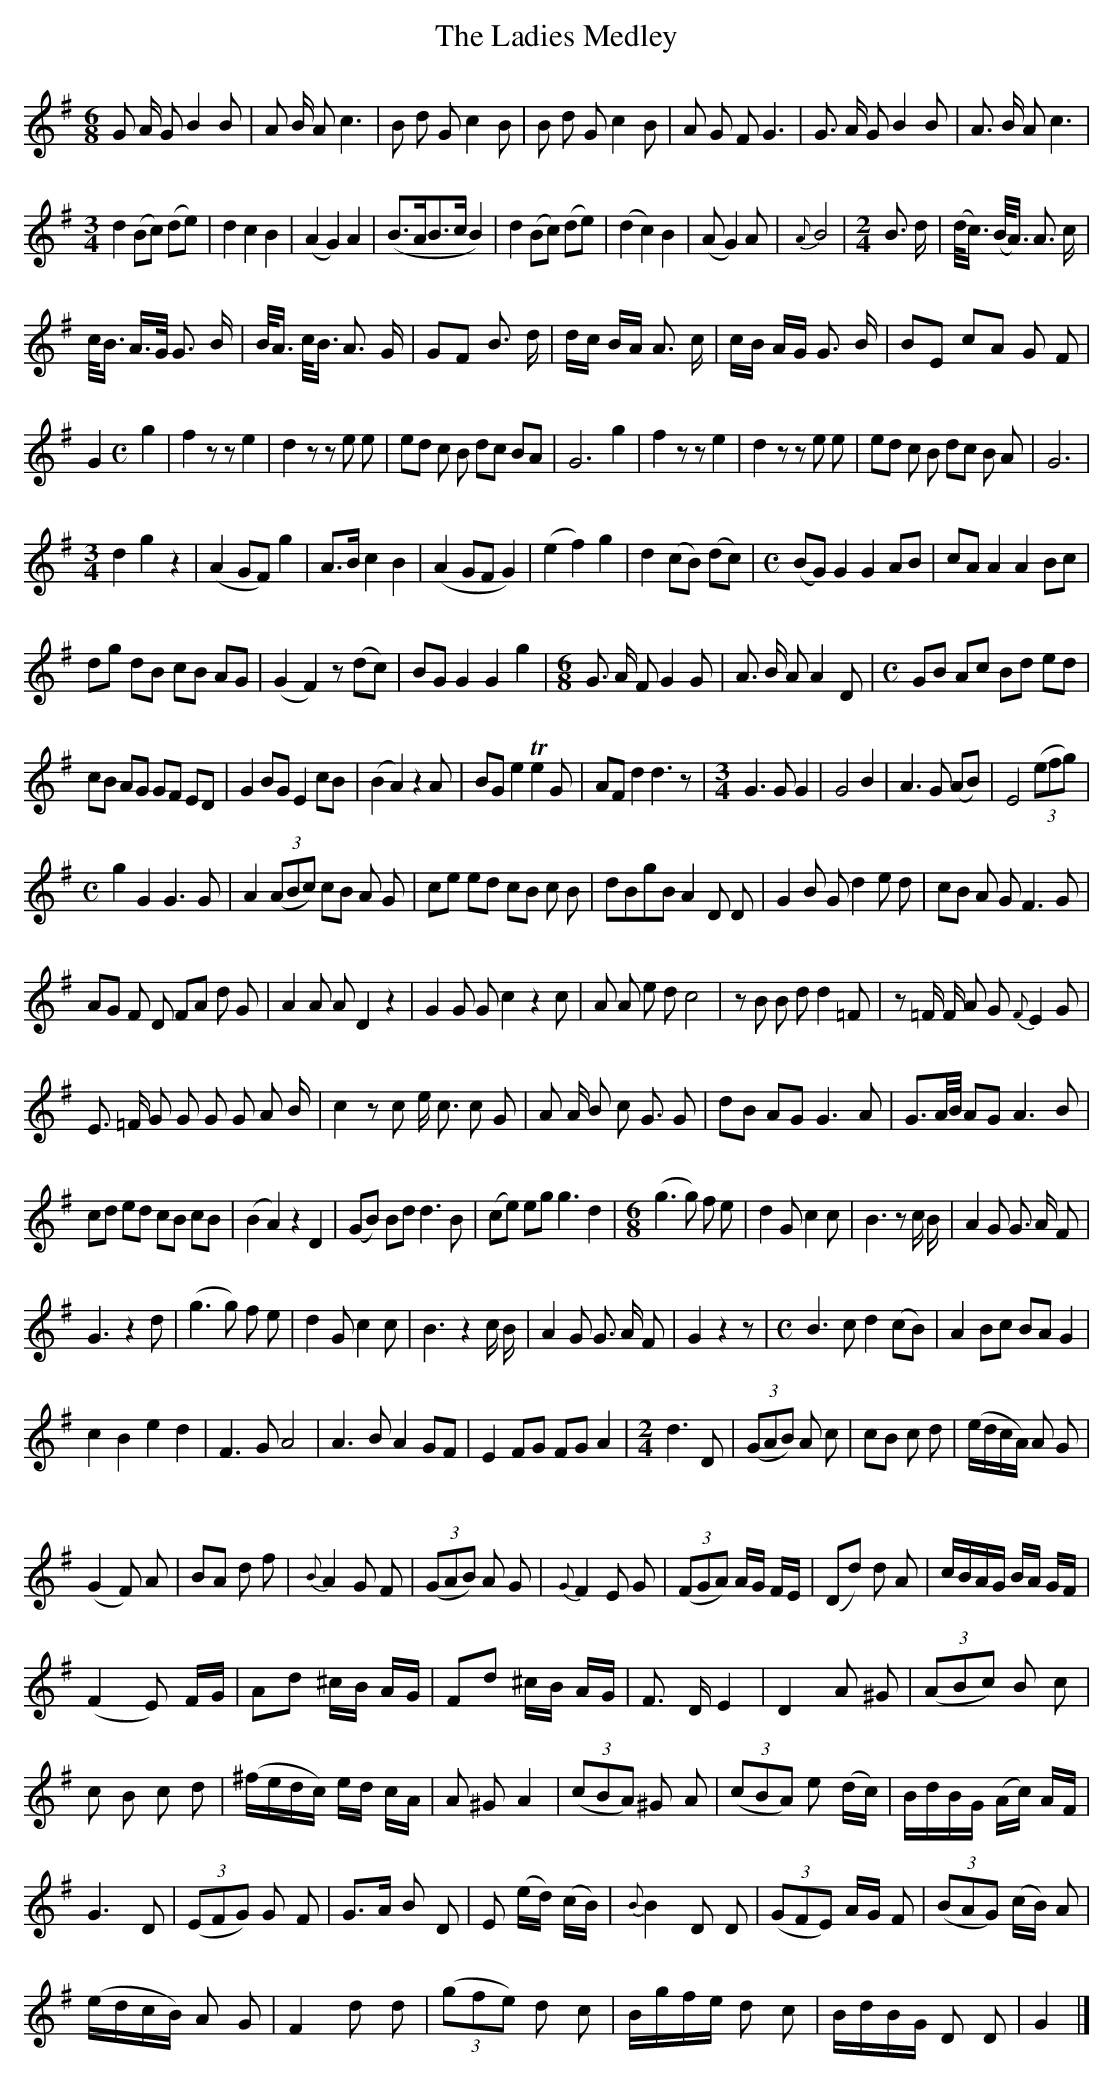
X:1
T: The Ladies Medley
M: 6/8
L: 1/8
K: G
G A/2 GB2B|A B/2 Ac3|B d G c2B|B d Gc2B|A G F G3|G3/2 A/2 GB2B|A3/2 B/2 Ac3|
[M: 3/4]d2 (Bc) (de)|d2c2B2|(A2G2)A2|(B>AB>cB2)|d2(Bc) (de)|(d2c2)B2|(AG2)A|{A}B4|[M: 2/4]B3/2 d/2|(d/2<c/2) (B/2<A/2) A3/2 c/2|
c/2<B/2 A/2>G/2 G3/2 B/2|B/2<A/2 c/2<B/2 A3/2 G/2|GF B3/2 d/2|d/2c/2 B/2A/2 A3/2 c/2|c/2B/2 A/2G/2 G3/2 B/2|BE cA G F|
G2[M: C]g2|f2zze2|d2zze e|ed c B dc BA|G6g2|f2zze2|d2 zze e|ed c B dc B A|G6|
[M: 3/4]d2g2z2|(A2GF)g2|A>B c2B2|(A2GFG2)|(e2f2)g2|d2(cB) (dc)| [M: C](BG)G2G2AB|cA A2A2Bc|
dg dB cB AG|(G2F2)z(dc)|BGG2G2g2|[M: 6/8]G3/2 A/2 F G2G|A3/2 B/2 A A2 D|[M: C]GB Ac Bd ed|
cB AG GF ED|G2BGE2cB|(B2A2)z2A|BGe2+trill+e2G|AFd2d3z|[M: 3/4]G3GG2|G4B2|A3G (AB)|E4((3efg)|
[M: C]g2G2G3G|A2((3ABc) cB A G|ce ed cB c B|dBgBA2D D|G2B Gd2e d|cB A G F3G|
AG F D FA d G|A2A AD2z2|G2G Gc2z2c|A A e d c4|z B B d d2=F|z=F/2 F/2 A G {F}E2G|
E3/2 =F/2 G G G G A B/2|c2zc e/2 c3/2 c G|A A/2 B c G3/2 G|dB AG G3A|G3/2A/4B/4 AG A3 B|
cd ed cB cB|(B2A2)z2D2|(GB) Bdd3B|(ce) eg g3d2|[M: 6/8](g3g) f e|d2Gc2c|B3z c/2 B/2|A2G G3/2 A/2 F|
G3z2d|(g3g) f e|d2Gc2c|B3z2c/2 B/2|A2G G3/2 A/2 F|G2z2z|[M: C]B3cd2(cB)|A2Bc BA G2|
c2B2e2d2|F3GA4|A3BA2GF|E2FG FGA2|[M: 2/4]d3D|((3GAB) A c|cB c d|(e/2d/2c/2A/2) A G|
(G2F) A|BA d f|{B}A2G F|((3GAB) A G|{G}F2 E G|((3FGA) A/2G/2 F/2E/2|(Dd) d A|c/2B/2A/2G/2 B/2A/2 G/2F/2|
(F2E) F/2G/2|Ad ^c/2B/2 A/2G/2|Fd ^c/2B/2 A/2G/2|F3/2 D/2E2|D2A ^G|((3ABc) B c|
c B c d|(^f/2e/2d/2c/2) e/2d/2 c/2A/2|A ^GA2|((3cBA) ^G A|((3cBA) e (d/2c/2)|B/2d/2B/2G/2 (A/2c/2) A/2F/2|
G3D|((3EFG) G F|G>A B D|E (e/2d/2) (c/2B/2)|{B}B2 D D|((3GFE) A/2G/2 F|((3BAG) (c/2B/2) A|
(e/2d/2c/2B/2) A G|F2 d d|((3gfe) d c|B/2g/2f/2e/2 d c|B/2d/2B/2G/2 D D|G2|]
